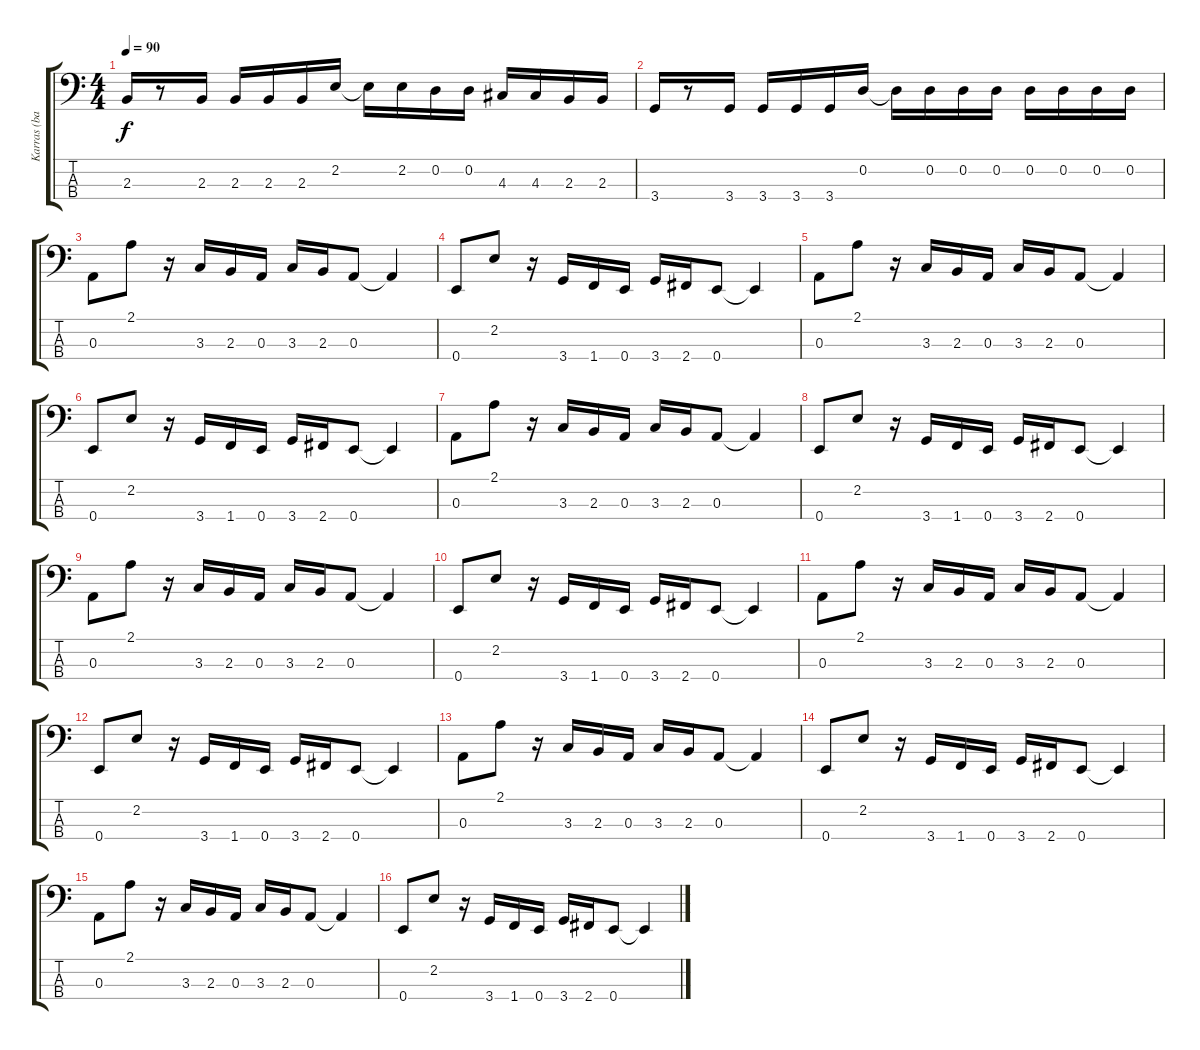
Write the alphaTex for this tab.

\track ("Karras (bass)" "Karras (ba") {instrument electricbassfinger}
\staff {score tabs}
\tuning (G2 D2 A1 E1) {hide}
\ts (4 4)
\tempo 90
\clef f4
\ks c
2.3.16{dy f} r.8 2.3.16 2.3.16 2.3.16 2.3.16 2.2.16 2.2{t}.16 2.2.16 0.2.16 0.2.16 4.3.16 4.3.16 2.3.16 2.3.16 |
3.4.16 r.8 3.4.16 3.4.16 3.4.16 3.4.16 0.2.16 0.2{t}.16 0.2.16 0.2.16 0.2.16 0.2.16 0.2.16 0.2.16 0.2.16 |
0.3.8 2.1.8 r.16 3.3.16 2.3.16 0.3.16 3.3.16 2.3.16 0.3.8 0.3{t}.4 |
0.4.8 2.2.8 r.16 3.4.16 1.4.16 0.4.16 3.4.16 2.4.16 0.4.8 0.4{t}.4 |
0.3.8 2.1.8 r.16 3.3.16 2.3.16 0.3.16 3.3.16 2.3.16 0.3.8 0.3{t}.4 |
0.4.8 2.2.8 r.16 3.4.16 1.4.16 0.4.16 3.4.16 2.4.16 0.4.8 0.4{t}.4 |
0.3.8 2.1.8 r.16 3.3.16 2.3.16 0.3.16 3.3.16 2.3.16 0.3.8 0.3{t}.4 |
0.4.8 2.2.8 r.16 3.4.16 1.4.16 0.4.16 3.4.16 2.4.16 0.4.8 0.4{t}.4 |
0.3.8 2.1.8 r.16 3.3.16 2.3.16 0.3.16 3.3.16 2.3.16 0.3.8 0.3{t}.4 |
0.4.8 2.2.8 r.16 3.4.16 1.4.16 0.4.16 3.4.16 2.4.16 0.4.8 0.4{t}.4 |
0.3.8 2.1.8 r.16 3.3.16 2.3.16 0.3.16 3.3.16 2.3.16 0.3.8 0.3{t}.4 |
0.4.8 2.2.8 r.16 3.4.16 1.4.16 0.4.16 3.4.16 2.4.16 0.4.8 0.4{t}.4 |
0.3.8 2.1.8 r.16 3.3.16 2.3.16 0.3.16 3.3.16 2.3.16 0.3.8 0.3{t}.4 |
0.4.8 2.2.8 r.16 3.4.16 1.4.16 0.4.16 3.4.16 2.4.16 0.4.8 0.4{t}.4 |
0.3.8 2.1.8 r.16 3.3.16 2.3.16 0.3.16 3.3.16 2.3.16 0.3.8 0.3{t}.4 |
0.4.8 2.2.8 r.16 3.4.16 1.4.16 0.4.16 3.4.16 2.4.16 0.4.8 0.4{t}.4
